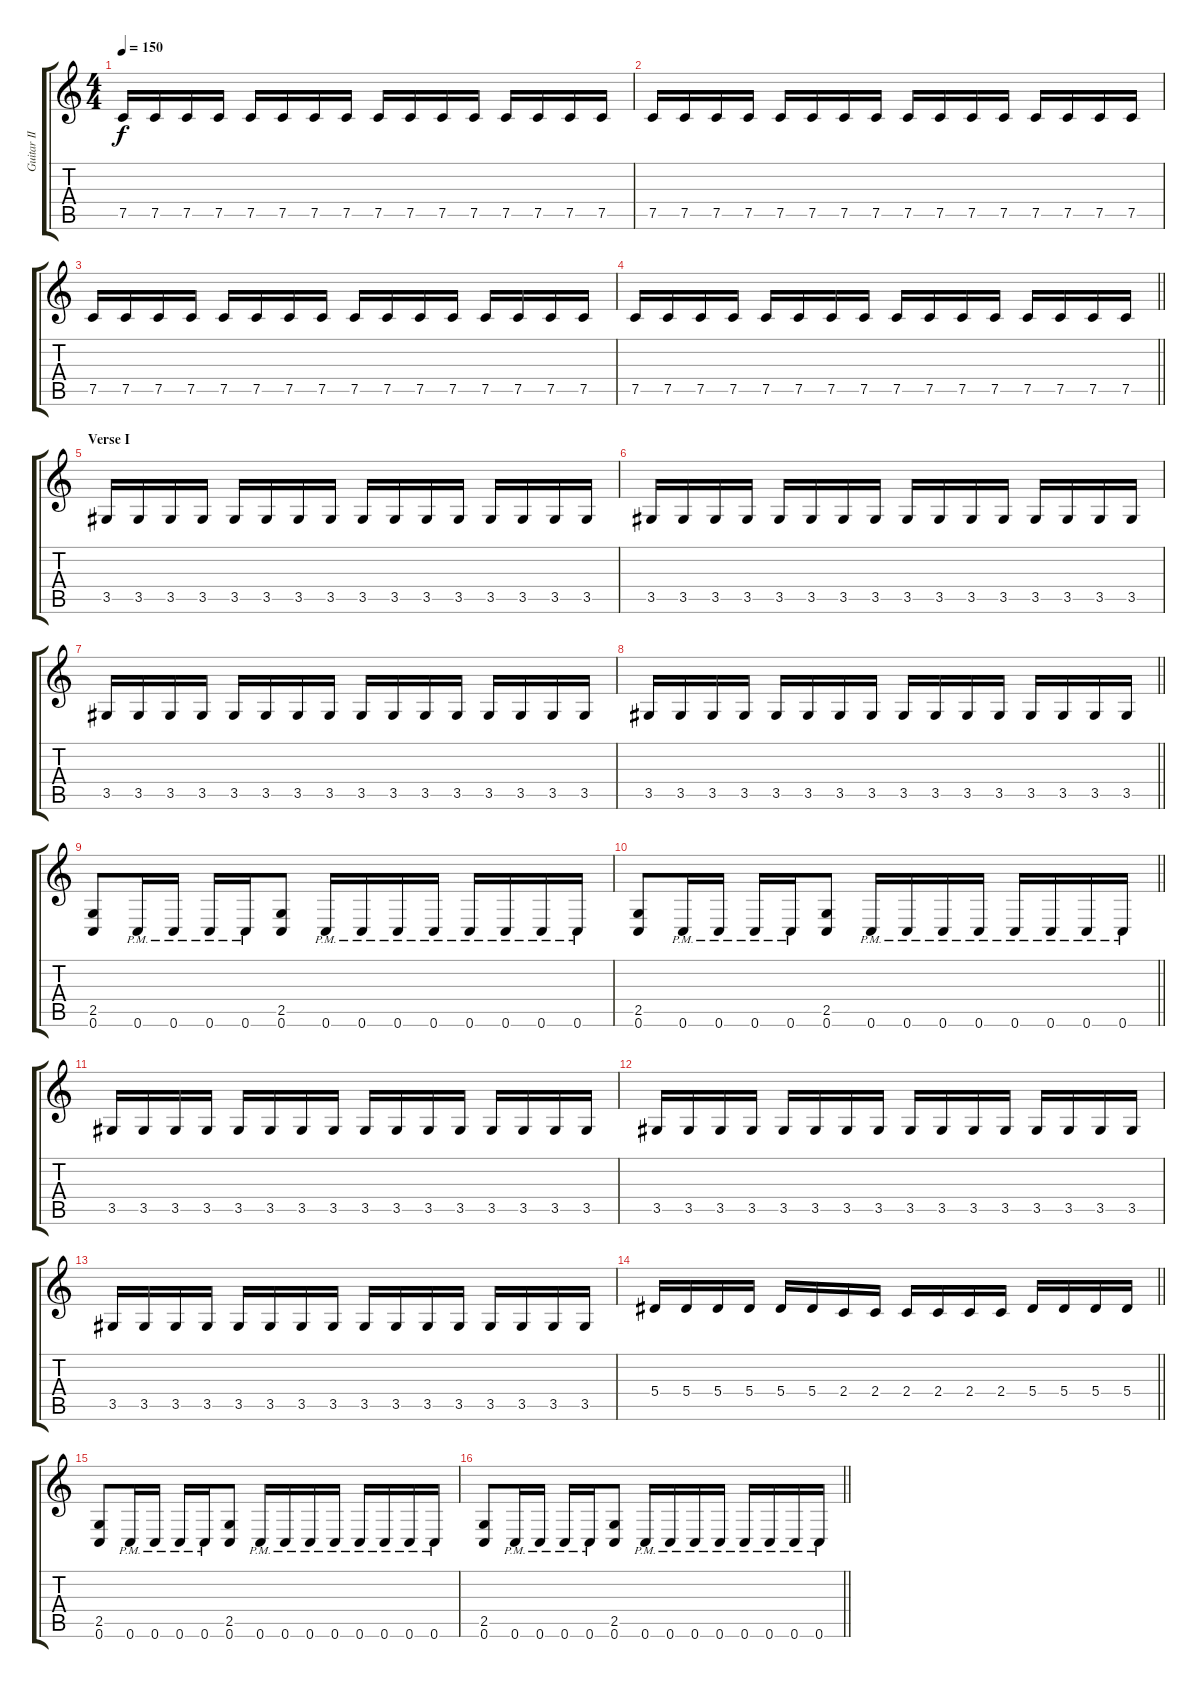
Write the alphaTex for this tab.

\track ("Guitar II" "Guitar II") {instrument distortionguitar}
\staff {score tabs}
\tuning (C4 G3 Eb3 Bb2 F2 C2) {hide}
\ts (4 4)
\section ("" "")
\tempo 150
\clef g2
\ks c
7.5.16{dy f volume 15} 7.5.16 7.5.16 7.5.16 7.5.16 7.5.16 7.5.16 7.5.16 7.5.16 7.5.16 7.5.16 7.5.16 7.5.16 7.5.16 7.5.16 7.5.16 |
7.5.16 7.5.16 7.5.16 7.5.16 7.5.16 7.5.16 7.5.16 7.5.16 7.5.16 7.5.16 7.5.16 7.5.16 7.5.16 7.5.16 7.5.16 7.5.16 |
7.5.16 7.5.16 7.5.16 7.5.16 7.5.16 7.5.16 7.5.16 7.5.16 7.5.16 7.5.16 7.5.16 7.5.16 7.5.16 7.5.16 7.5.16 7.5.16 |
\barLineRight lightlight
7.5.16 7.5.16 7.5.16 7.5.16 7.5.16 7.5.16 7.5.16 7.5.16 7.5.16 7.5.16 7.5.16 7.5.16 7.5.16 7.5.16 7.5.16 7.5.16 |
\section ("" "Verse I")
3.5.16 3.5.16 3.5.16 3.5.16 3.5.16 3.5.16 3.5.16 3.5.16 3.5.16 3.5.16 3.5.16 3.5.16 3.5.16 3.5.16 3.5.16 3.5.16 |
3.5.16 3.5.16 3.5.16 3.5.16 3.5.16 3.5.16 3.5.16 3.5.16 3.5.16 3.5.16 3.5.16 3.5.16 3.5.16 3.5.16 3.5.16 3.5.16 |
3.5.16 3.5.16 3.5.16 3.5.16 3.5.16 3.5.16 3.5.16 3.5.16 3.5.16 3.5.16 3.5.16 3.5.16 3.5.16 3.5.16 3.5.16 3.5.16 |
\barLineRight lightlight
3.5.16 3.5.16 3.5.16 3.5.16 3.5.16 3.5.16 3.5.16 3.5.16 3.5.16 3.5.16 3.5.16 3.5.16 3.5.16 3.5.16 3.5.16 3.5.16 |
\section ("" "")
(2.5 0.6).8 0.6{pm}.16 0.6{pm}.16 0.6{pm}.16 0.6{pm}.16 (2.5 0.6).8 0.6{pm}.16 0.6{pm}.16 0.6{pm}.16 0.6{pm}.16 0.6{pm}.16 0.6{pm}.16 0.6{pm}.16 0.6{pm}.16 |
\barLineRight lightlight
(2.5 0.6).8 0.6{pm}.16 0.6{pm}.16 0.6{pm}.16 0.6{pm}.16 (2.5 0.6).8 0.6{pm}.16 0.6{pm}.16 0.6{pm}.16 0.6{pm}.16 0.6{pm}.16 0.6{pm}.16 0.6{pm}.16 0.6{pm}.16 |
\section ("" "")
3.5.16 3.5.16 3.5.16 3.5.16 3.5.16 3.5.16 3.5.16 3.5.16 3.5.16 3.5.16 3.5.16 3.5.16 3.5.16 3.5.16 3.5.16 3.5.16 |
3.5.16 3.5.16 3.5.16 3.5.16 3.5.16 3.5.16 3.5.16 3.5.16 3.5.16 3.5.16 3.5.16 3.5.16 3.5.16 3.5.16 3.5.16 3.5.16 |
3.5.16 3.5.16 3.5.16 3.5.16 3.5.16 3.5.16 3.5.16 3.5.16 3.5.16 3.5.16 3.5.16 3.5.16 3.5.16 3.5.16 3.5.16 3.5.16 |
\barLineRight lightlight
5.4.16 5.4.16 5.4.16 5.4.16 5.4.16 5.4.16 2.4.16 2.4.16 2.4.16 2.4.16 2.4.16 2.4.16 5.4.16 5.4.16 5.4.16 5.4.16 |
\section ("" "")
(2.5 0.6).8 0.6{pm}.16 0.6{pm}.16 0.6{pm}.16 0.6{pm}.16 (2.5 0.6).8 0.6{pm}.16 0.6{pm}.16 0.6{pm}.16 0.6{pm}.16 0.6{pm}.16 0.6{pm}.16 0.6{pm}.16 0.6{pm}.16 |
\barLineRight lightlight
(2.5 0.6).8 0.6{pm}.16 0.6{pm}.16 0.6{pm}.16 0.6{pm}.16 (2.5 0.6).8 0.6{pm}.16 0.6{pm}.16 0.6{pm}.16 0.6{pm}.16 0.6{pm}.16 0.6{pm}.16 0.6{pm}.16 0.6{pm}.16
